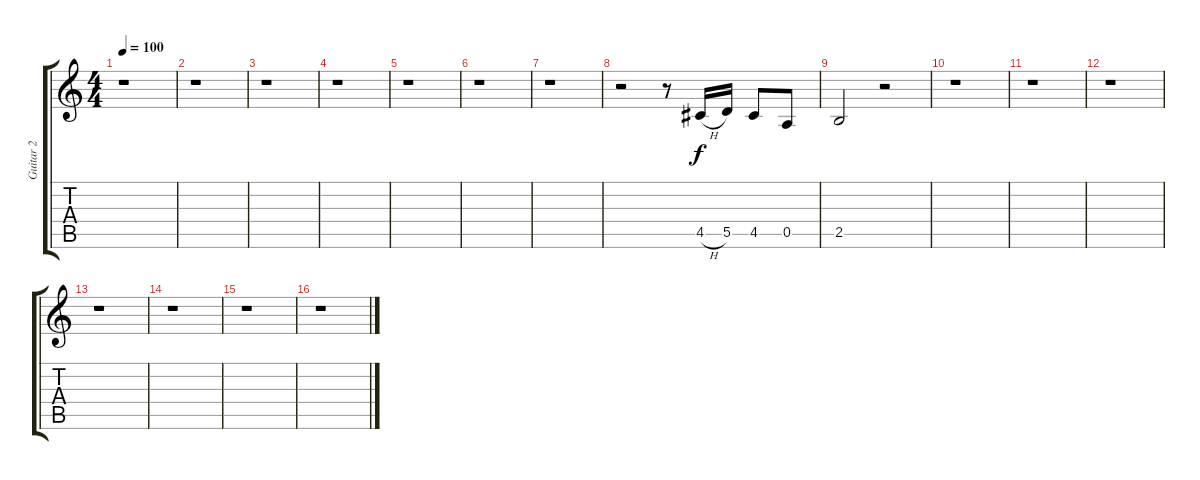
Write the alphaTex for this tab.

\track ("Guitar 2" "Guitar 2") {instrument overdrivenguitar}
\staff {score tabs}
\tuning (E4 B3 G3 D3 A2 E2) {hide}
\ts (4 4)
\tempo 100
\clef g2
\ks c
r.1{dy f} |
r.1 |
r.1 |
r.1 |
r.1 |
r.1 |
r.1 |
r.2{volume 14} r.8 4.5{h}.16 5.5.16 4.5.8 0.5.8 |
2.5.2 r.2 |
r.1{volume 12} |
r.1 |
r.1 |
r.1 |
r.1 |
r.1 |
r.1
